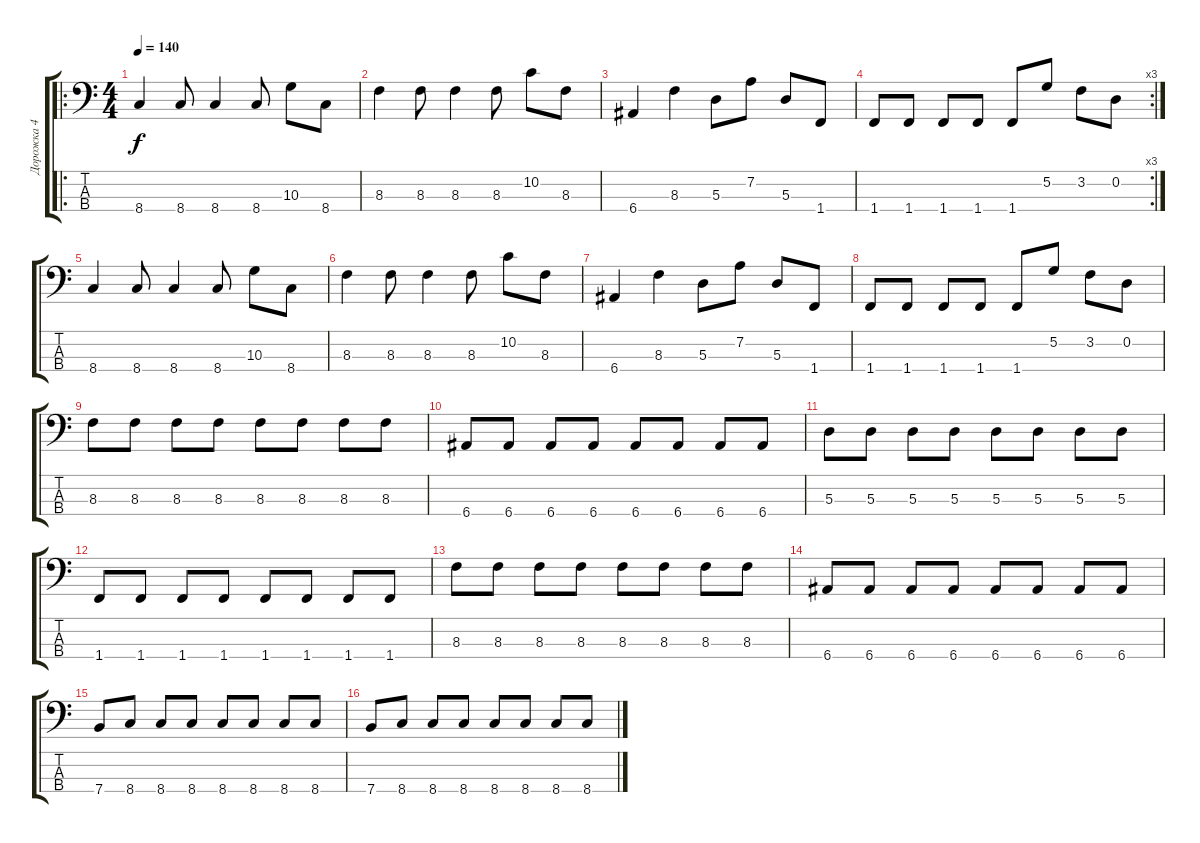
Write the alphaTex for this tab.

\track ("Дорожка 4" "Дорожка 4") {instrument electricbassfinger}
\staff {score tabs}
\tuning (G2 D2 A1 E1) {hide}
\ro
\ts (4 4)
\tempo 140
\clef f4
\ks c
8.4.4{dy f} 8.4.8 8.4.4 8.4.8 10.3.8 8.4.8 |
8.3.4 8.3.8 8.3.4 8.3.8 10.2.8 8.3.8 |
6.4.4 8.3.4 5.3.8 7.2.8 5.3.8 1.4.8 |
\rc 3
1.4.8 1.4.8 1.4.8 1.4.8 1.4.8 5.2.8 3.2.8 0.2.8 |
8.4.4 8.4.8 8.4.4 8.4.8 10.3.8 8.4.8 |
8.3.4 8.3.8 8.3.4 8.3.8 10.2.8 8.3.8 |
6.4.4 8.3.4 5.3.8 7.2.8 5.3.8 1.4.8 |
1.4.8 1.4.8 1.4.8 1.4.8 1.4.8 5.2.8 3.2.8 0.2.8 |
8.3.8 8.3.8 8.3.8 8.3.8 8.3.8 8.3.8 8.3.8 8.3.8 |
6.4.8 6.4.8 6.4.8 6.4.8 6.4.8 6.4.8 6.4.8 6.4.8 |
5.3.8 5.3.8 5.3.8 5.3.8 5.3.8 5.3.8 5.3.8 5.3.8 |
1.4.8 1.4.8 1.4.8 1.4.8 1.4.8 1.4.8 1.4.8 1.4.8 |
8.3.8 8.3.8 8.3.8 8.3.8 8.3.8 8.3.8 8.3.8 8.3.8 |
6.4.8 6.4.8 6.4.8 6.4.8 6.4.8 6.4.8 6.4.8 6.4.8 |
7.4.8 8.4.8 8.4.8 8.4.8 8.4.8 8.4.8 8.4.8 8.4.8 |
7.4.8 8.4.8 8.4.8 8.4.8 8.4.8 8.4.8 8.4.8 8.4.8
